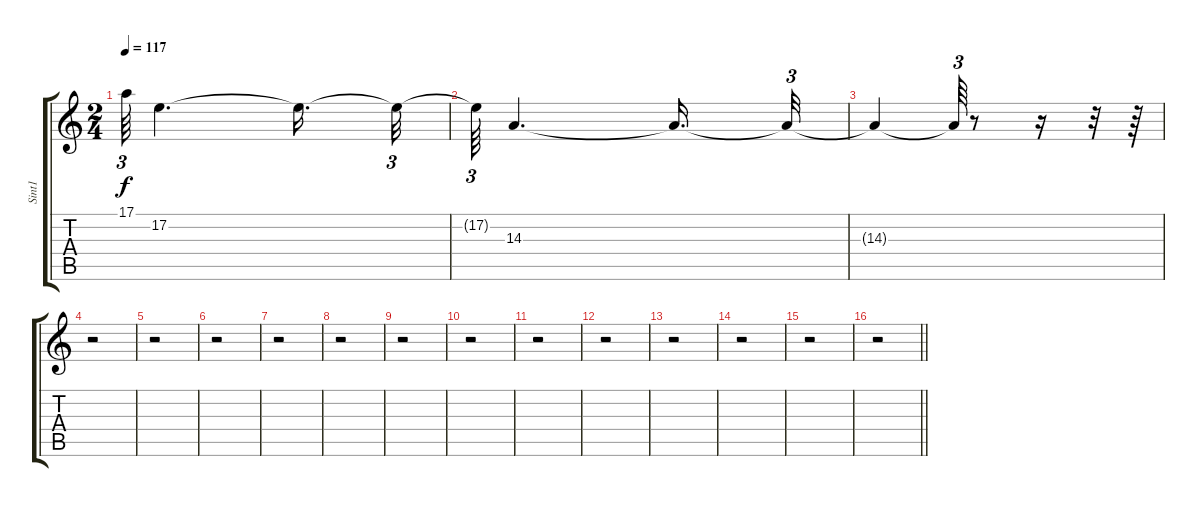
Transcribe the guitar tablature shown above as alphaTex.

\track ("Sint1" "Sint1") {instrument lead2sawtooth}
\staff {score tabs}
\tuning (E4 B3 G3 D3 A2 E2) {hide}
\ts (2 4)
\tempo 117
\clef g2
\ks c
17.1{t}.64{tu (3 2) dy f} 17.2.4{d} 17.2{t}.16{d} 17.2{t}.32{tu (3 2)} |
17.2{t}.64{tu (3 2)} 14.3.4{d} 14.3{t}.16{d} 14.3{t}.32{tu (3 2)} |
14.3{t}.4 14.3{t}.64{tu (3 2)} r.8 r.16 r.32 r.64 |
r.2 |
r.2 |
r.2 |
r.2 |
r.2 |
r.2 |
r.2 |
r.2 |
r.2 |
r.2 |
r.2 |
r.2 |
\barLineRight lightlight
r.2
